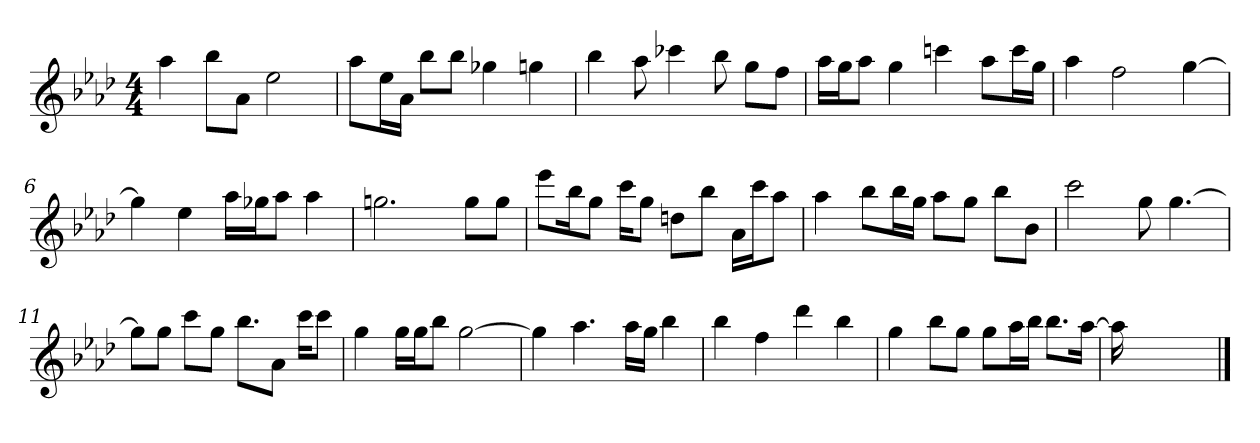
**kern
*part1
*staff1
*clefG2
*k[b-e-a-d-]
*A-:
*M4/4
=1
4aa-
8bb-\L
8a-\J
2ee-
=2
8aa-\L
16ee-\L
16a-\JJ
8bb-\L
8bb-\J
4gg-X
4ggn
=3
4bb-
8aa-
4ccc-X
8bb-
8gg\L
8ff\J
=4
16aa-\LL
16gg\J
8aa-\J
4gg
4cccn
8aa-\L
16ccc\L
16gg\JJ
=5
4aa-
2ff
[4gg
=6
4gg]
4ee-
16aa-\LL
16gg-X\J
8aa-\J
4aa-
=7
2.ggn
8gg\L
8gg\J
=8
8eee-\L
16bb-\K
8gg\J
16ccc\KL
8gg\J
8ddn\L
8bb-\J
16a-\LL
16ccc\J
8aa-\J
=9
4aa-
8bb-\L
16bb-\L
16gg\JJ
8aa-\L
8gg\J
8bb-\L
8b-\J
=10
2ccc
8gg
[4.gg
=11
8gg\L]
8gg\J
8ccc\L
8gg\J
8.bb-\L
8a-\J
16ccc\KL
8ccc\J
=12
4gg
16gg\LL
16gg\J
8bb-\J
[2gg
=13
4gg]
4.aa-
16aa-\LL
16gg\JJ
4bb-
=14
4bb-
4ff
4ddd-
4bb-
=15
4gg
8bb-\L
8gg\J
8gg\L
16aa-\L
16bb-\JJ
8.bb-\L
[16aa-\Jk
=16
16aa-]
2...ryy
==
*-
